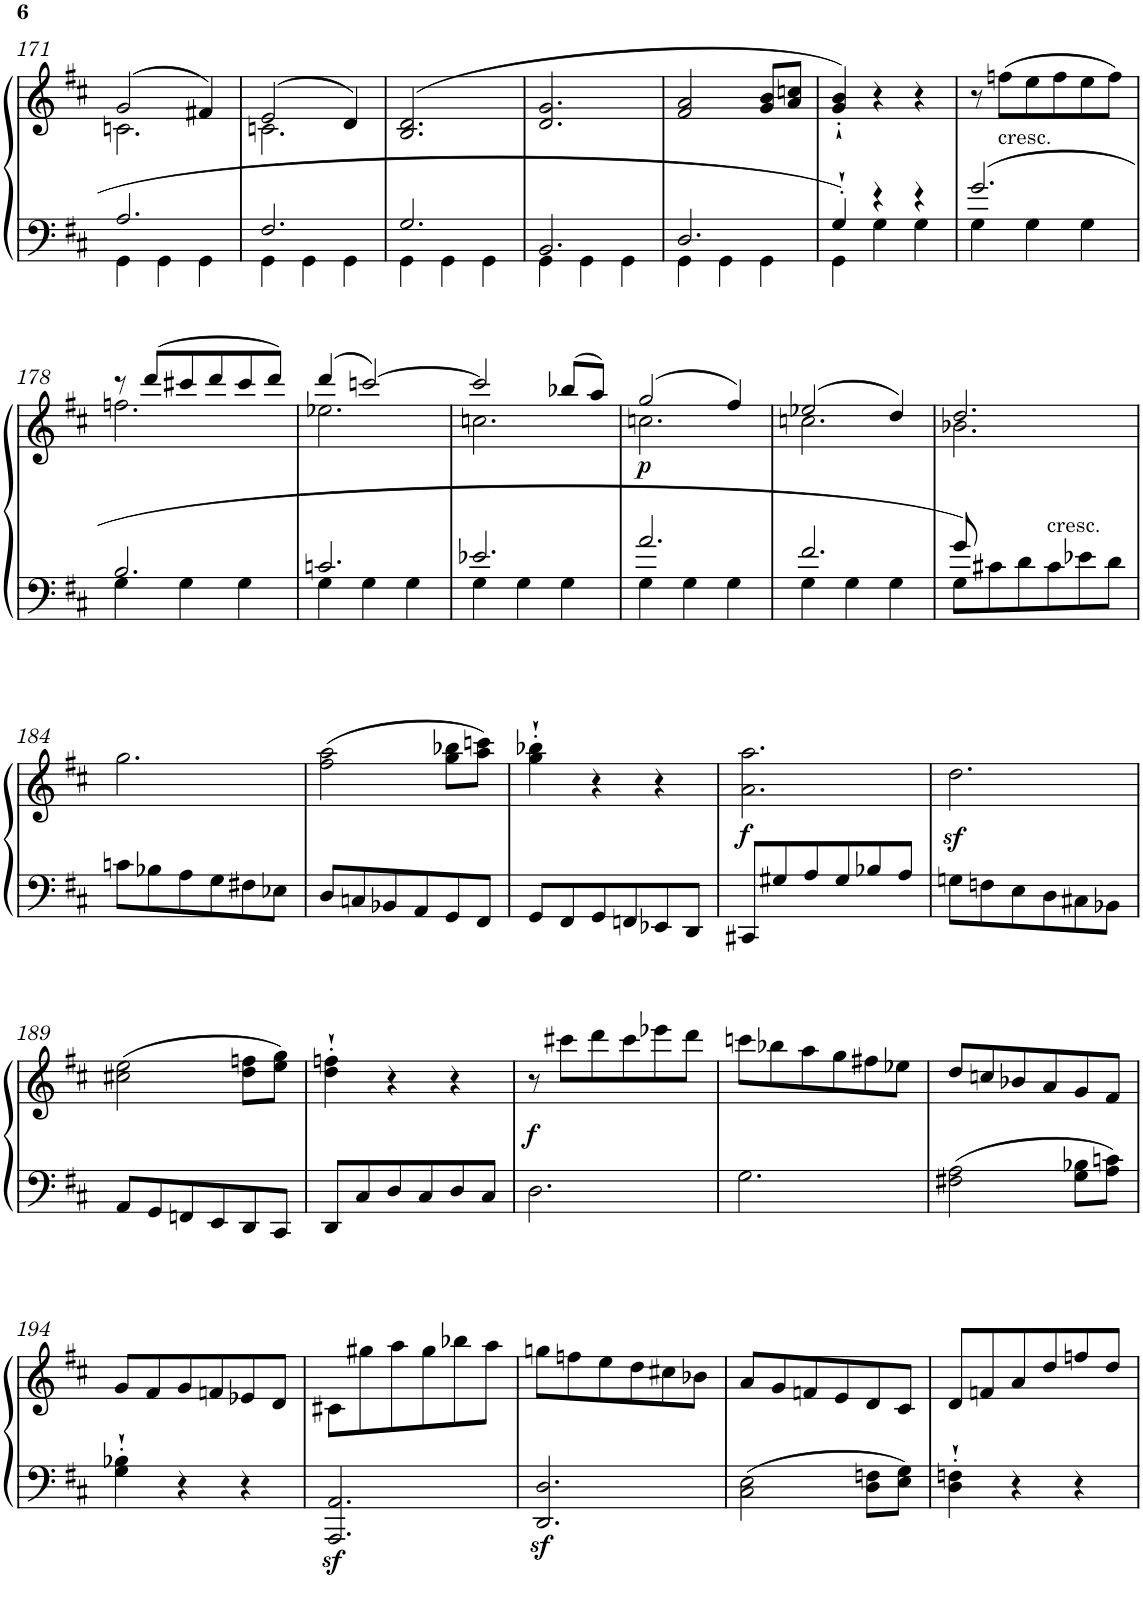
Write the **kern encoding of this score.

**kern	**kern	**dynam
*part1	*part1	*part1
*staff2	*staff1	*staff1/2
*I"Piano	*	*
*I'Pno	*	*
!!LO:PB:g=z
*clefF4	*clefG2	*
*k[f#c#]	*k[f#c#]	*
*D:	*D:	*
*M3/4	*M3/4	*
=171	=171	=171
*^	*^	*
2.A/	4GG\	(>2g/	2.cn\	.
.	4GG\	.	.	.
.	4GG\	4f#X/)	.	.
=172	=172	=172	=172	=172
2.F#/	4GG\	(>2e/	2.cn\	.
.	4GG\	.	.	.
.	4GG\	4d/)	.	.
*	*	*v	*v	*
=173	=173	=173	=173
2.G/	4GG\	(>2.B/ 2.d/	.
.	4GG\	.	.
.	4GG\	.	.
=174	=174	=174	=174
2.BB/	4GG\	2.d/ 2.g/	.
.	4GG\	.	.
.	4GG\	.	.
=175	=175	=175	=175
2.D/	4GG\	2f#/ 2a/	.
.	4GG\	.	.
.	4GG\	8g/ 8b/L	.
.	.	8a/ 8ccn/J	.
=176	=176	=176	=176
4G'`/	4GG\	4g/'` 4b/'`)	.
4r	4G\	4r	.
4r	4G\	4r	.
=177	=177	=177	=177
2.g/	4G\	8r	.
!	!	!LO:TX:b:t=cresc.	!
.	.	(>8ffn\L	.
.	4G\	8ee\	.
.	.	8ff\	.
.	4G\	8ee\	.
.	.	8ff\J)	.
!!LO:LB:g=z
=178	=178	=178	=178
*	*	*^	*
2.B/	4G\	8r	2.ffn\	.
.	.	(>8ddd/L	.	.
.	4G\	8ccc#X/	.	.
.	.	8ddd/	.	.
.	4G\	8ccc#/	.	.
.	.	8ddd/J)	.	.
=179	=179	=179	=179	=179
2.cn/	4G\	(>4ddd/	2.ee-X\	.
.	4G\	[2cccn/)	.	.
.	4G\	.	.	.
=180	=180	=180	=180	=180
2.e-X/	4G\	2ccc/]	2.ccn\	.
.	4G\	.	.	.
.	4G\	(>8bb-X/L	.	.
.	.	8aa/J)	.	.
=181	=181	=181	=181	=181
!	!	!	!	!LO:DY:b
2.a/	4G\	(>2gg/	2.ccn\	p
.	4G\	.	.	.
.	4G\	4ff#/)	.	.
=182	=182	=182	=182	=182
2.f#/	4G\	(>2ee-X/	2.ccn\	.
.	4G\	.	.	.
.	4G\	4dd/)	.	.
=183	=183	=183	=183	=183
8G\L	8g/	2.dd/	2.b-X\	.
8c#X\	2ryy	.	.	.
8d\	.	.	.	.
!LO:TX:a:t=cresc.	!	!	!	!
8c#\	.	.	.	.
8e-X\	.	.	.	.
8d\J	8ryy	.	.	.
*v	*v	*	*	*
*	*v	*v	*
!!LO:LB:g=z
=184	=184	=184
8cn\L	2.gg\	.
8B-X\	.	.
8A\	.	.
8G\	.	.
8F#X\	.	.
8E-X\J	.	.
=185	=185	=185
8D/L	(>2ff#\ 2aa\	.
8Cn/	.	.
8BB-X/	.	.
8AA/	.	.
8GG/	8gg\ 8bb-X\L	.
8FF#/J	8aa\ 8cccn\J)	.
=186	=186	=186
8GG/L	4gg\'` 4bb-X\'`	.
8FF#/	.	.
8GG/	4r	.
8FFn/	.	.
8EE-X/	4r	.
8DD/J	.	.
=187	=187	=187
!	!	!LO:DY:b
8CC#X/L	2.a\ 2.aa\	f
8G#X/	.	.
8A/	.	.
8G#/	.	.
8B-X/	.	.
8A/J	.	.
=188	=188	=188
8Gn\L	2.ddz<\	.
8Fn\	.	.
8E\	.	.
8D\	.	.
8C#X\	.	.
8BB-X\J	.	.
!!LO:LB:g=z
=189	=189	=189
8AA/L	(>2cc#X\ 2ee\	.
8GG/	.	.
8FFn/	.	.
8EE/	.	.
8DD/	8dd\ 8ffn\L	.
8CC#/J	8ee\ 8gg\J)	.
=190	=190	=190
8DD/L	4dd\'` 4ffn\'`	.
8C#/	.	.
8D/	4r	.
8C#/	.	.
8D/	4r	.
8C#/J	.	.
=191	=191	=191
!	!	!LO:DY:b
2.D\	8r	f
.	8ccc#X\L	.
.	8ddd\	.
.	8ccc#\	.
.	8eee-X\	.
.	8ddd\J	.
=192	=192	=192
2.G\	8cccn\L	.
.	8bb-X\	.
.	8aa\	.
.	8gg\	.
.	8ff#X\	.
.	8ee-X\J	.
=193	=193	=193
2F#X\ 2A\	8dd/L	.
.	8ccn/	.
.	8b-X/	.
.	8a/	.
8G\ 8B-X\L	8g/	.
8A\ 8cn\J	8f#/J	.
!!LO:LB:g=z
=194	=194	=194
4G\'` 4B-X\'`	8g/L	.
.	8f#/	.
4r	8g/	.
.	8fn/	.
4r	8e-X/	.
.	8d/J	.
=195	=195	=195
2.AAA/z< 2.AA/z<	8c#X\L	.
.	8gg#X\	.
.	8aa\	.
.	8gg#\	.
.	8bb-X\	.
.	8aa\J	.
=196	=196	=196
2.DD/z< 2.D/z<	8ggn\L	.
.	8ffn\	.
.	8ee\	.
.	8dd\	.
.	8cc#X\	.
.	8b-X\J	.
=197	=197	=197
2C#\ 2E\	8a/L	.
.	8g/	.
.	8fn/	.
.	8e/	.
8D\ 8Fn\L	8d/	.
8E\ 8G\J	8c#/J	.
=198	=198	=198
4D\'` 4Fn\'`	8d/L	.
.	8fn/	.
4r	8a/	.
.	8dd/	.
4r	8ffn/	.
.	8dd/J	.
=	=	=
*-	*-	*-
